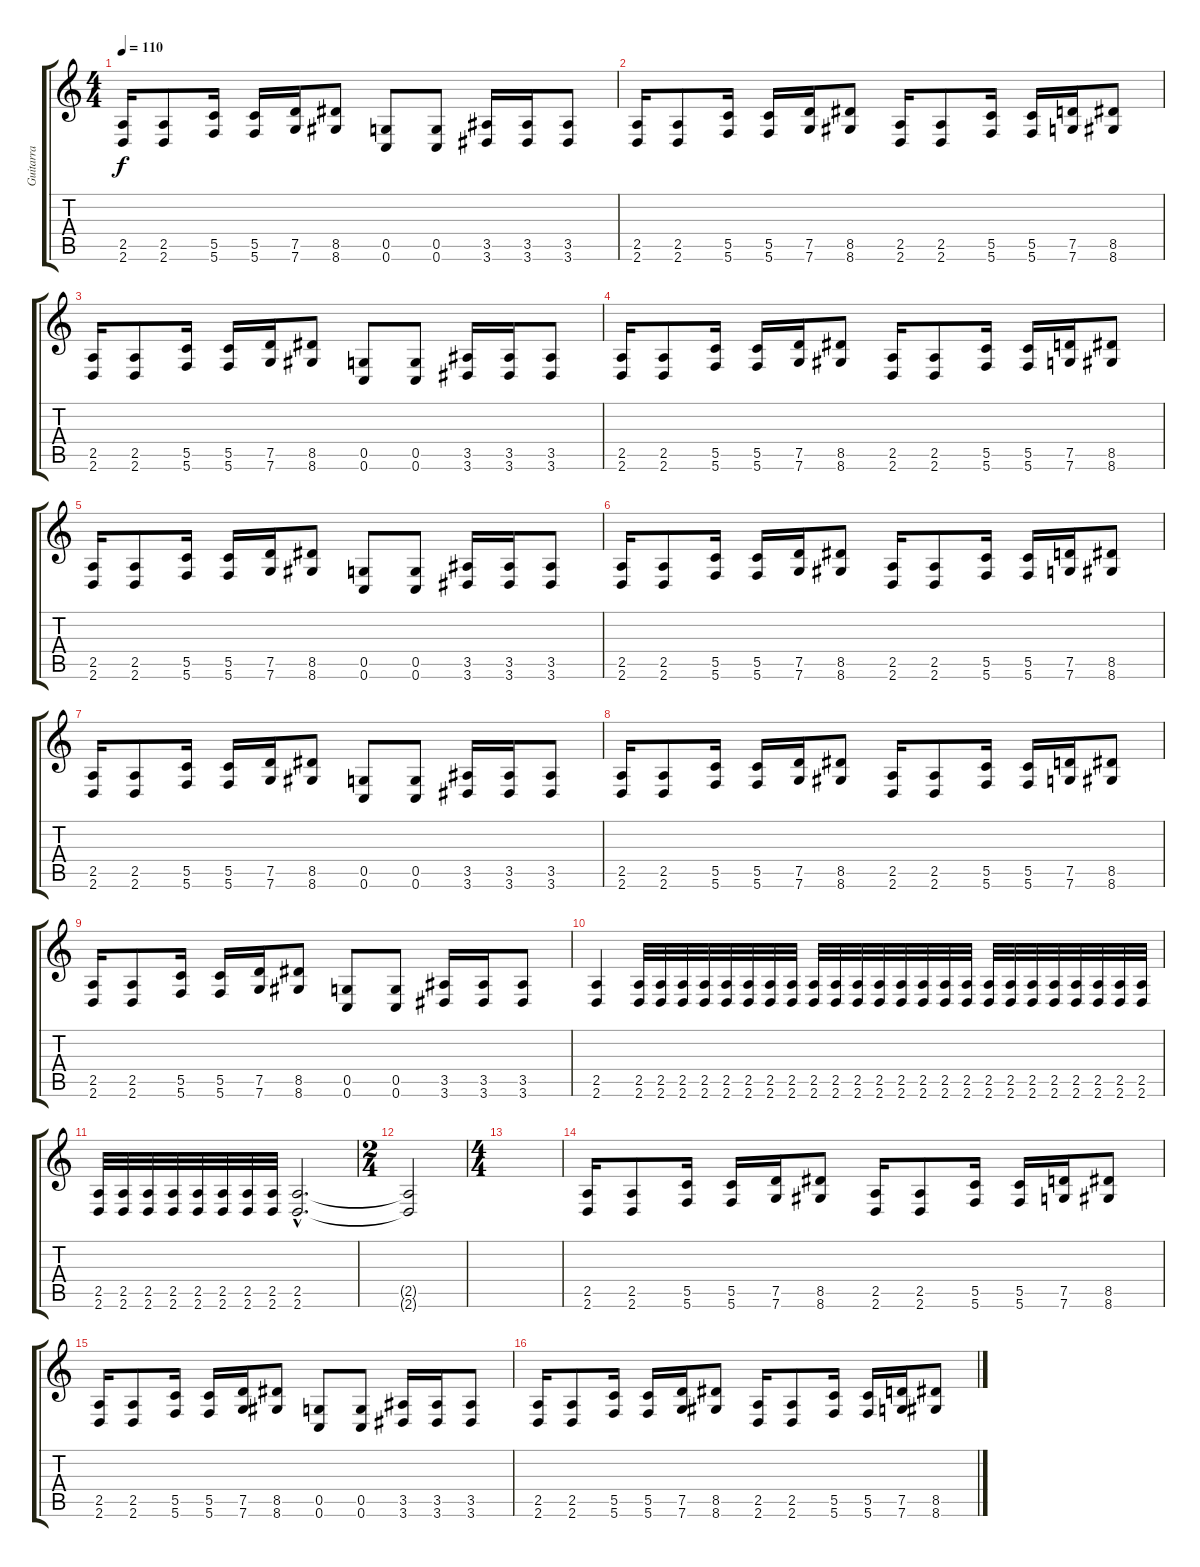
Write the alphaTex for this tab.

\track ("Guitarra" "Guitarra") {instrument distortionguitar}
\staff {score tabs}
\tuning (D4 A3 F3 C3 G2 C2) {hide}
\ts (4 4)
\tempo 110
\clef g2
\ks c
(2.5 2.6).16{dy f} (2.5 2.6).8 (5.5 5.6).16 (5.5 5.6).16 (7.5 7.6).16 (8.5 8.6).8 (0.5 0.6).8 (0.5 0.6).8 (3.5 3.6).16 (3.5 3.6).16 (3.5 3.6).8 |
(2.5 2.6).16 (2.5 2.6).8 (5.5 5.6).16 (5.5 5.6).16 (7.5 7.6).16 (8.5 8.6).8 (2.5 2.6).16 (2.5 2.6).8 (5.5 5.6).16 (5.5 5.6).16 (7.5 7.6).16 (8.5 8.6).8 |
(2.5 2.6).16 (2.5 2.6).8 (5.5 5.6).16 (5.5 5.6).16 (7.5 7.6).16 (8.5 8.6).8 (0.5 0.6).8 (0.5 0.6).8 (3.5 3.6).16 (3.5 3.6).16 (3.5 3.6).8 |
(2.5 2.6).16 (2.5 2.6).8 (5.5 5.6).16 (5.5 5.6).16 (7.5 7.6).16 (8.5 8.6).8 (2.5 2.6).16 (2.5 2.6).8 (5.5 5.6).16 (5.5 5.6).16 (7.5 7.6).16 (8.5 8.6).8 |
(2.5 2.6).16 (2.5 2.6).8 (5.5 5.6).16 (5.5 5.6).16 (7.5 7.6).16 (8.5 8.6).8 (0.5 0.6).8 (0.5 0.6).8 (3.5 3.6).16 (3.5 3.6).16 (3.5 3.6).8 |
(2.5 2.6).16 (2.5 2.6).8 (5.5 5.6).16 (5.5 5.6).16 (7.5 7.6).16 (8.5 8.6).8 (2.5 2.6).16 (2.5 2.6).8 (5.5 5.6).16 (5.5 5.6).16 (7.5 7.6).16 (8.5 8.6).8 |
(2.5 2.6).16 (2.5 2.6).8 (5.5 5.6).16 (5.5 5.6).16 (7.5 7.6).16 (8.5 8.6).8 (0.5 0.6).8 (0.5 0.6).8 (3.5 3.6).16 (3.5 3.6).16 (3.5 3.6).8 |
(2.5 2.6).16 (2.5 2.6).8 (5.5 5.6).16 (5.5 5.6).16 (7.5 7.6).16 (8.5 8.6).8 (2.5 2.6).16 (2.5 2.6).8 (5.5 5.6).16 (5.5 5.6).16 (7.5 7.6).16 (8.5 8.6).8 |
(2.5 2.6).16 (2.5 2.6).8 (5.5 5.6).16 (5.5 5.6).16 (7.5 7.6).16 (8.5 8.6).8 (0.5 0.6).8 (0.5 0.6).8 (3.5 3.6).16 (3.5 3.6).16 (3.5 3.6).8 |
(2.5 2.6).4 (2.5 2.6).32 (2.5 2.6).32 (2.5 2.6).32 (2.5 2.6).32 (2.5 2.6).32 (2.5 2.6).32 (2.5 2.6).32 (2.5 2.6).32 (2.5 2.6).32 (2.5 2.6).32 (2.5 2.6).32 (2.5 2.6).32 (2.5 2.6).32 (2.5 2.6).32 (2.5 2.6).32 (2.5 2.6).32 (2.5 2.6).32 (2.5 2.6).32 (2.5 2.6).32 (2.5 2.6).32 (2.5 2.6).32 (2.5 2.6).32 (2.5 2.6).32 (2.5 2.6).32 |
(2.5 2.6).32 (2.5 2.6).32 (2.5 2.6).32 (2.5 2.6).32 (2.5 2.6).32 (2.5 2.6).32 (2.5 2.6).32 (2.5 2.6).32 (2.5{hac} 2.6{hac}).2{d} |
\ts (2 4)
(2.5{t} 2.6{t}).2 |
\ts (4 4)
|
(2.5 2.6).16 (2.5 2.6).8 (5.5 5.6).16 (5.5 5.6).16 (7.5 7.6).16 (8.5 8.6).8 (2.5 2.6).16 (2.5 2.6).8 (5.5 5.6).16 (5.5 5.6).16 (7.5 7.6).16 (8.5 8.6).8 |
(2.5 2.6).16 (2.5 2.6).8 (5.5 5.6).16 (5.5 5.6).16 (7.5 7.6).16 (8.5 8.6).8 (0.5 0.6).8 (0.5 0.6).8 (3.5 3.6).16 (3.5 3.6).16 (3.5 3.6).8 |
(2.5 2.6).16 (2.5 2.6).8 (5.5 5.6).16 (5.5 5.6).16 (7.5 7.6).16 (8.5 8.6).8 (2.5 2.6).16 (2.5 2.6).8 (5.5 5.6).16 (5.5 5.6).16 (7.5 7.6).16 (8.5 8.6).8
